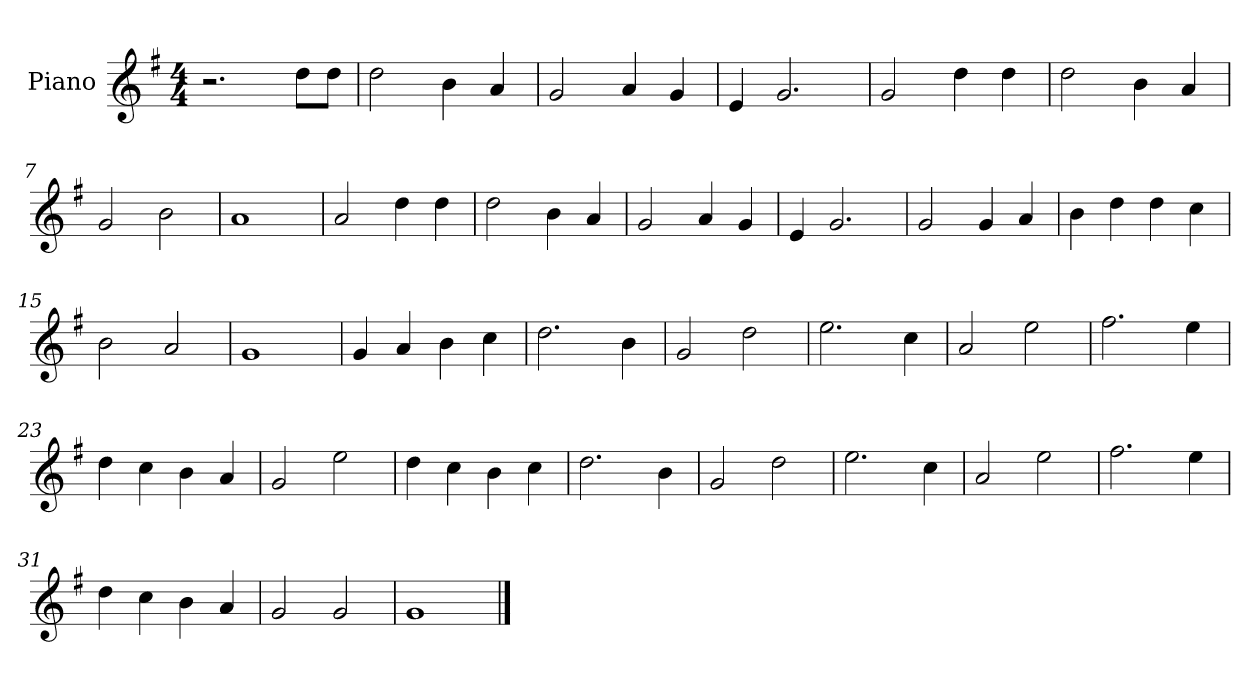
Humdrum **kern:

**kern
*part1
*staff1
*I"Piano
*I'Pno
*clefG2
*k[f#]
*M4/4
=1
2.r
8dd\L
8dd\J
=2
2dd\
4b\
4a/
=3
2g/
4a/
4g/
=4
4e/
2.g/
=5
2g/
4dd\
4dd\
=6
2dd\
4b\
4a/
=7
2g/
2b\
=8
1a
=9
2a/
4dd\
4dd\
=10
2dd\
4b\
4a/
=11
2g/
4a/
4g/
=12
4e/
2.g/
=13
2g/
4g/
4a/
=14
4b\
4dd\
4dd\
4cc\
=15
2b\
2a/
=16
1g
=17
4g/
4a/
4b\
4cc\
=18
2.dd\
4b\
=19
2g/
2dd\
=20
2.ee\
4cc\
=21
2a/
2ee\
=22
2.ff#\
4ee\
=23
4dd\
4cc\
4b\
4a/
=24
2g/
2ee\
=25
4dd\
4cc\
4b\
4cc\
=26
2.dd\
4b\
=27
2g/
2dd\
=28
2.ee\
4cc\
=29
2a/
2ee\
=30
2.ff#\
4ee\
=31
4dd\
4cc\
4b\
4a/
=32
2g/
2g/
=33
1g
==
*-
